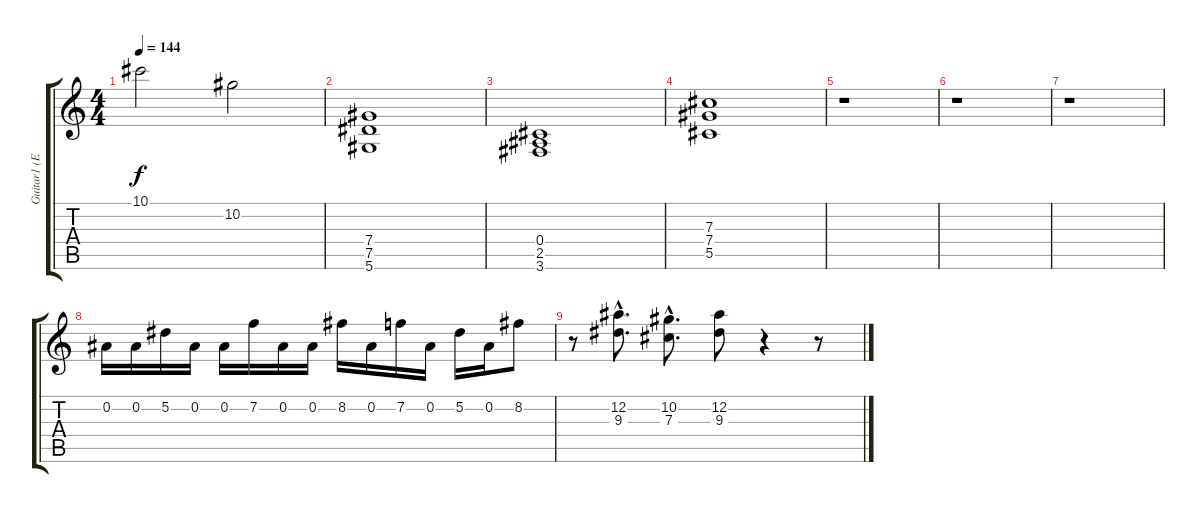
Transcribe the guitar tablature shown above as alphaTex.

\track ("Guitar1 (Eb-tuning)" "Guitar1 (E") {instrument distortionguitar}
\staff {score tabs}
\tuning (Eb4 Bb3 Gb3 Db3 Ab2 Eb2) {hide}
\ts (4 4)
\tempo 144
\clef g2
\ks c
10.1.2{dy f} 10.2.2 |
(7.4 7.5 5.6).1 |
(0.4 2.5 3.6).1 |
(7.3 7.4 5.5).1 |
r.1 |
r.1 |
r.1 |
0.2.16 0.2.16 5.2.16 0.2.16 0.2.16 7.2.16 0.2.16 0.2.16 8.2.16 0.2.16 7.2.16 0.2.16 5.2.16 0.2.16 8.2.8 |
r.8 (12.2{hac} 9.3{hac}).8{d} (10.2{hac} 7.3{hac}).8{d} (12.2 9.3).8 r.4 r.8
